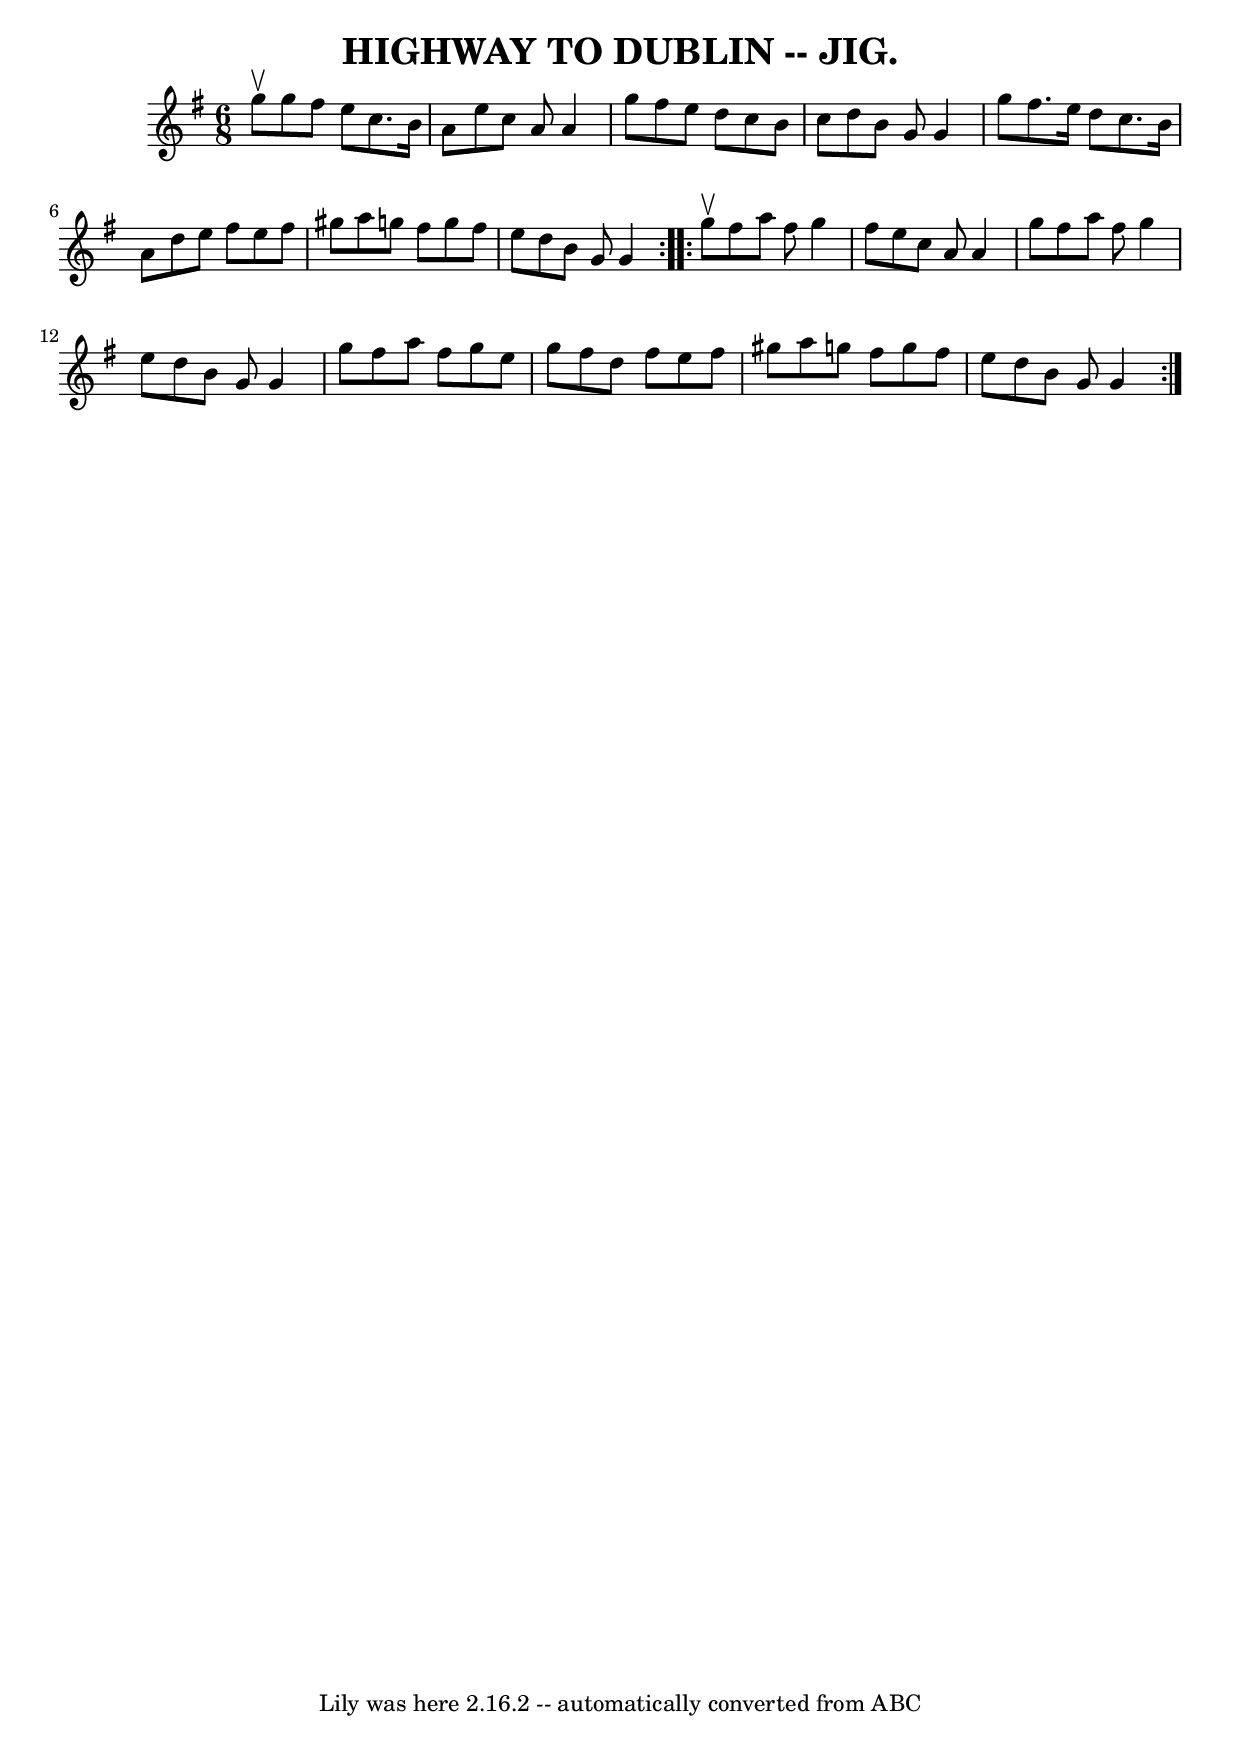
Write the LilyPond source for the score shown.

\version "2.16.2"
\include "Mammoth.ily"
\header {
	%% book = "Coles pg. 64.7"
	crossRefNumber = "27"
	footnotes = ""
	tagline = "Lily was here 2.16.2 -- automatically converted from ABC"
	title = "HIGHWAY TO DUBLIN -- JIG."
}
voicedefault =  {


\repeat volta 2 {
\time 6/8 
\key g \major g''8^\upbow |
 g''8 fis''8 e''8    
c''8. b'16 a'8  |
 e''8 c''8 a'8 a'4 g''8  |
   
fis''8 e''8 d''8 c''8 b'8 c''8  |
 d''8 b'8 g'8    
g'4 g''8  |
 fis''8. e''16 d''8 c''8. b'16 a'8  
|
 d''8 e''8 fis''8 e''8 fis''8 gis''8  |
 a''8  
 g''!8 fis''8 g''8 fis''8 e''8  |
 d''8 b'8 g'8    
g'4  }     \repeat volta 2 { g''8^\upbow |
 fis''8 a''8 fis''8 
 g''4 fis''8  |
 e''8 c''8 a'8 a'4 g''8  |
   
fis''8 a''8 fis''8 g''4 e''8  |
 d''8 b'8 g'8 g'4  
 g''8  |
 fis''8 a''8 fis''8 g''8 e''8 g''8  |
 
 fis''8 d''8 fis''8 e''8 fis''8 gis''8  |
 a''8    
g''!8 fis''8 g''8 fis''8 e''8  |
 d''8 b'8 g'8 g'4 
 }   
}

\score{
    <<

	\context Staff="default"
	{
	    \voicedefault 
	}

    >>
	\layout {
	}
	\midi {}
}
